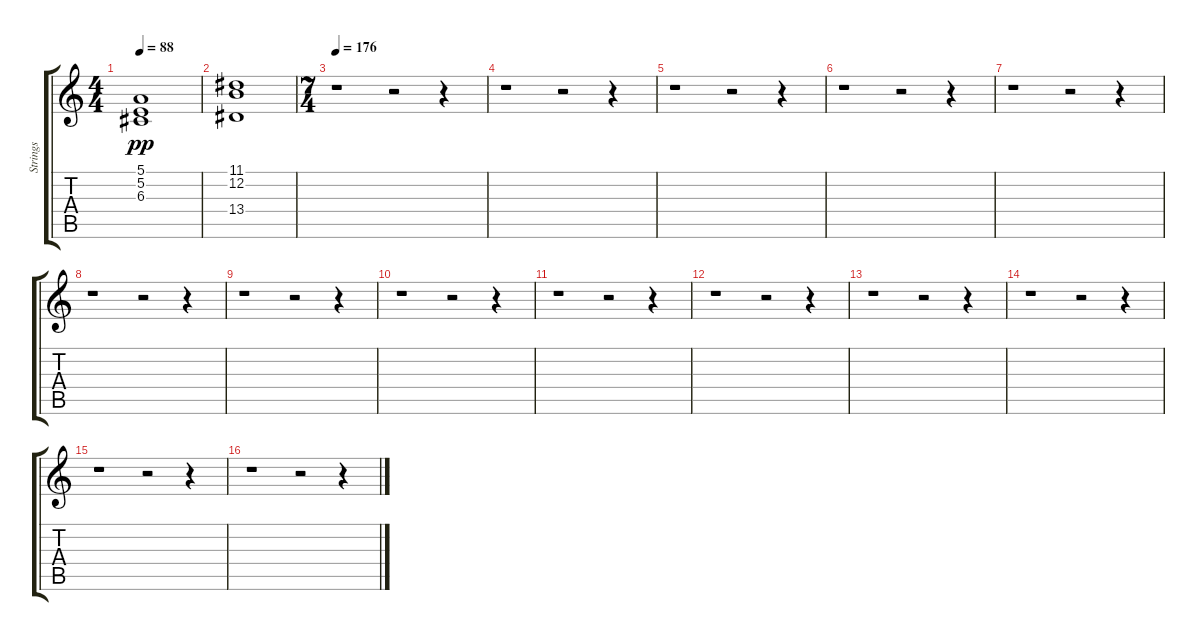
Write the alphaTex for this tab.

\track ("Strings" "Strings") {instrument stringensemble1}
\staff {score tabs}
\tuning (E4 B3 G3 D3 A2 E2) {hide}
\ts (4 4)
\tempo 88
\clef g2
\ks c
(5.1 5.2 6.3).1{dy pp} |
(11.1 12.2 13.4).1 |
\ts (7 4)
\tempo 176
r.1 r.2 r.4 |
r.1 r.2 r.4 |
r.1 r.2 r.4 |
r.1 r.2 r.4 |
r.1 r.2 r.4 |
r.1 r.2 r.4 |
r.1 r.2 r.4 |
r.1 r.2 r.4 |
r.1 r.2 r.4 |
r.1 r.2 r.4 |
r.1 r.2 r.4 |
r.1 r.2 r.4 |
r.1 r.2 r.4 |
r.1 r.2 r.4
